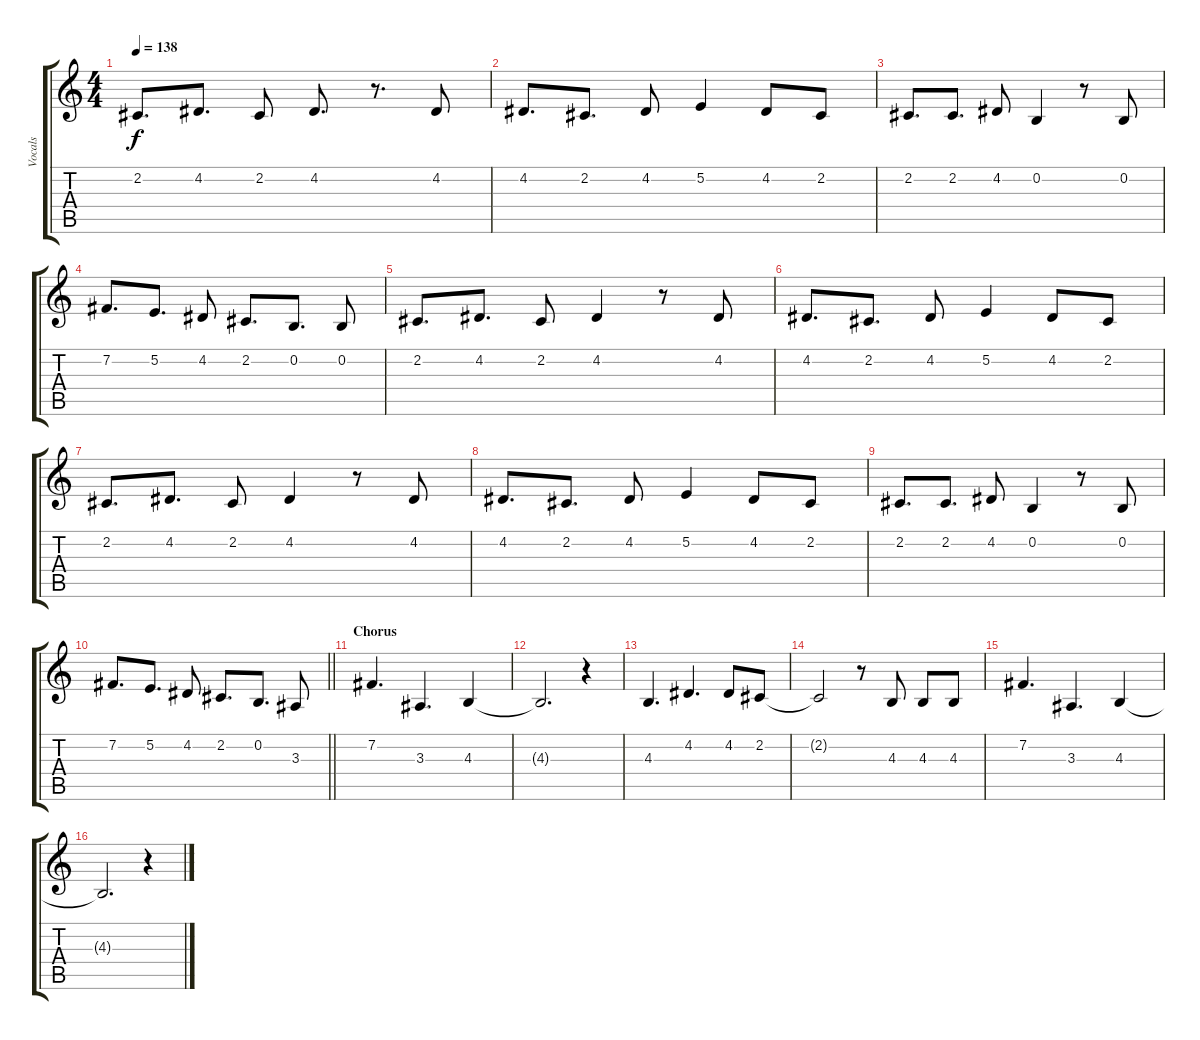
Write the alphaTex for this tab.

\track ("Vocals" "Vocals") {instrument altosax}
\staff {score tabs}
\tuning (E4 B3 G3 D3 A2 E2) {hide}
\ts (4 4)
\tempo 138
\clef g2
\ks c
2.2.8{d dy f} 4.2.8{d} 2.2.8 4.2.8{d} r.8{d} 4.2.8 |
4.2.8{d} 2.2.8{d} 4.2.8 5.2.4 4.2.8 2.2.8 |
2.2.8{d} 2.2.8{d} 4.2.8 0.2.4 r.8 0.2.8 |
7.2.8{d} 5.2.8{d} 4.2.8 2.2.8{d} 0.2.8{d} 0.2.8 |
2.2.8{d} 4.2.8{d} 2.2.8 4.2.4 r.8 4.2.8 |
4.2.8{d} 2.2.8{d} 4.2.8 5.2.4 4.2.8 2.2.8 |
2.2.8{d} 4.2.8{d} 2.2.8 4.2.4 r.8 4.2.8 |
4.2.8{d} 2.2.8{d} 4.2.8 5.2.4 4.2.8 2.2.8 |
2.2.8{d} 2.2.8{d} 4.2.8 0.2.4 r.8 0.2.8 |
\barLineRight lightlight
7.2.8{d} 5.2.8{d} 4.2.8 2.2.8{d} 0.2.8{d} 3.3.8 |
\section ("" "Chorus")
7.2.4{d} 3.3.4{d} 4.3.4 |
4.3{t}.2{d} r.4 |
4.3.4{d} 4.2.4{d} 4.2.8 2.2.8 |
2.2{t}.2 r.8 4.3.8 4.3.8 4.3.8 |
7.2.4{d} 3.3.4{d} 4.3.4 |
4.3{t}.2{d} r.4
